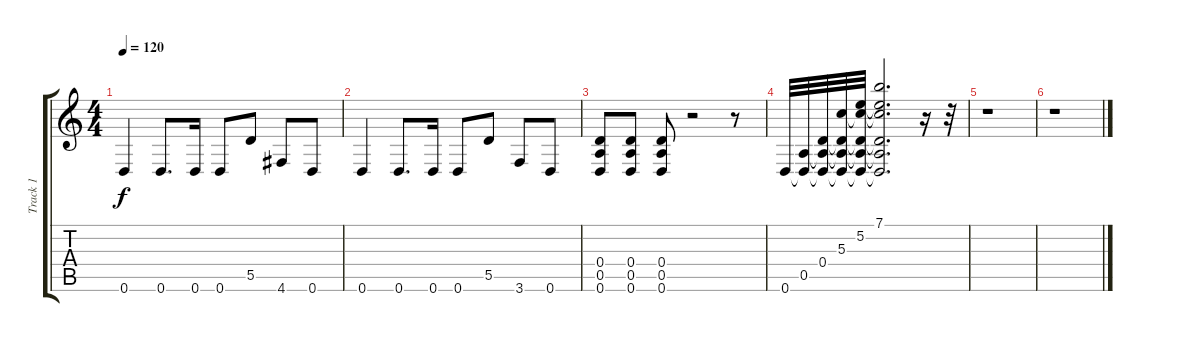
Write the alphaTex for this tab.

\track ("Track 1" "Track 1") {instrument acousticguitarnylon}
\staff {score tabs}
\tuning (E4 B3 G3 D3 A2 D2) {hide}
\ts (4 4)
\tempo 120
\clef g2
\ks c
0.6.4{dy f} 0.6.8{d} 0.6.16 0.6.8 5.5.8 4.6.8 0.6.8 |
0.6.4 0.6.8{d} 0.6.16 0.6.8 5.5.8 3.6.8 0.6.8 |
(0.4 0.5 0.6).8 (0.4 0.5 0.6).8 (0.4 0.5 0.6).8 r.2 r.8 |
0.6.32 (0.5 0.6{t}).32 (0.4 0.5{t} 0.6{t}).32 (5.3 0.4{t} 0.5{t} 0.6{t}).32 (5.2 5.3{t} 0.4{t} 0.5{t} 0.6{t}).32 (7.1 5.2{t} 5.3{t} 0.4{t} 0.5{t} 0.6{t}).2{d} r.16 r.32 |
r.1 |
r.1
